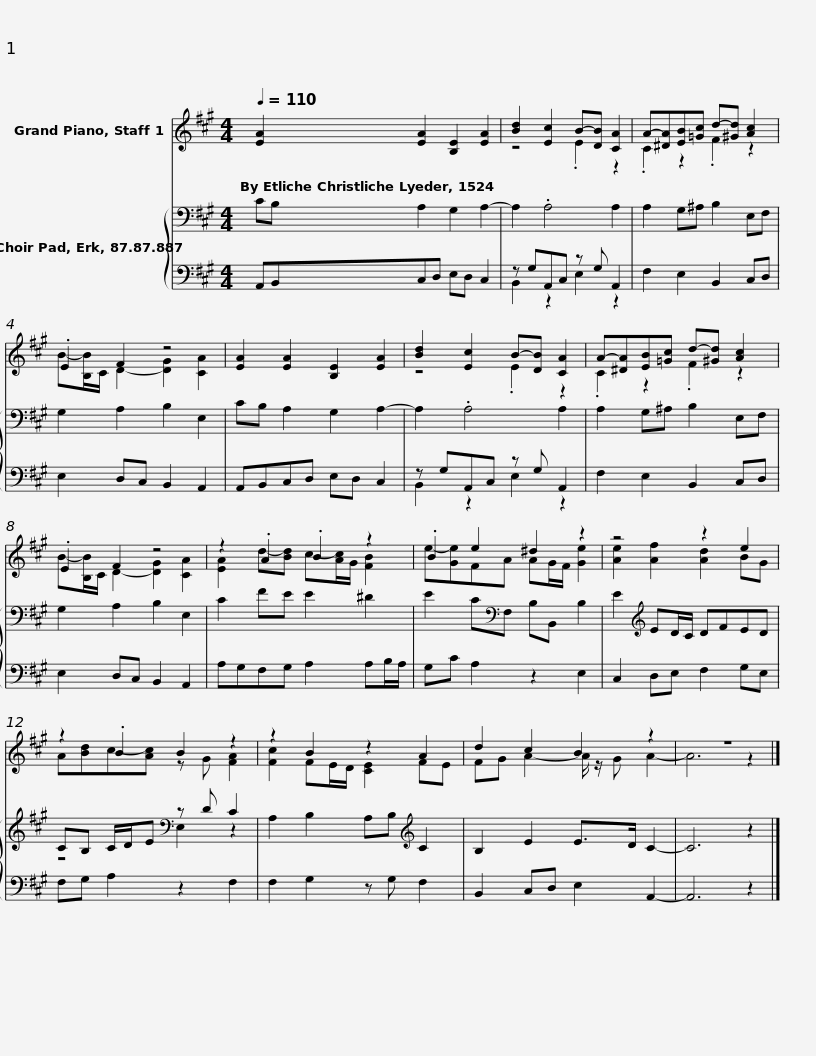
X:1
%%score ( 1 2 ) { ( 3 6 ) | ( 4 5 ) }
L:1/8
Q:1/4=110
M:4/4
I:linebreak $
K:A
V:1 treble
V:2 treble
V:3 bass
V:6 bass
V:4 bass
V:5 bass
V:1
 [EA]2 [EA]2 [B,E]2 [EA]2 | [Bd]2 [Ec]2 B-[DB] [CA]2 | A-[^DA][EB][=Gc] d-[^Gd] [Ac]2 |$ .E2 F2 z4 | [EA]2 [EA]2 [B,E]2 [EA]2 | %5
 [Bd]2 [Ec]2 B-[DB] [CA]2 | A-[^DA][EB][=Gc] d-[^Gd] [Ac]2 | .E2 F2 z4 |$ z2 .A2 .B2 z2 | .B2 e2 ^d2 z2 | %10
 z4 z2 e2 |$ z2 .B2 B2 z2 | z2 B2 z2 A2 | d2 c2 B2 z2 | z8 |] %15
V:2
 x8 | z4 .E2 z2 | .C2 z2 .F2 z2 |$ B-[B,B]/C/ D2- [DG]2 [CA]2 | x8 | %5
 z4 .E2 z2 | .C2 z2 .F2 z2 | B-[B,B]/C/ D2- [DG]2 [CA]2 |$ [EA]2 d-[Bd] c-[Ac]/G/ [FB]2 | e-[Ge]FA AG/F/ [Ge]2 | %10
 [Ae]2 [Af]2 [Ad]2 BG |$ A[Bd]c-[Ac] z G [FA]2 | [Fc]2 FE/D/ [CE]2 FE | FG A2- A/ z/ G A2- | A6 z2 |] %15
V:3
 CB, A,2 G,2 A,2- | A,2 .A,4 A,2 | A,2 G,^A, B,2 E,F, |$ G,2 A,2 B,2 E,2 | CB, A,2 G,2 A,2- | %5
 A,2 .A,4 A,2 | A,2 G,^A, B,2 E,F, | G,2 A,2 B,2 E,2 |$ C2 FE E2 ^D2 | E2 C[K:bass]F, B,B,, B,2 | %10
 E2[K:treble] ED/C/ DFED |$ CB, C/D/E[K:bass] z D C2 | A,2 B,2 A,B,[K:treble] C2 | B,2 E2 E>D C2- | C6 z2 |] %15
V:4
 A,,B,,C,D, E,D, C,2 | z G,A,,C, z G, A,,2 | F,2 E,2 B,,2 C,D, |$ E,2 D,C, B,,2 A,,2 | A,,B,,C,D, E,D, C,2 | %5
 z G,A,,C, z G, A,,2 | F,2 E,2 B,,2 C,D, | E,2 D,C, B,,2 A,,2 |$ A,G,F,G, A,2 A,B,/A,/ | G,C A,2 z2 E,2 | %10
 C,2 D,E, F,2 G,E, |$ F,G, A,2 z2 F,2 | F,2 G,2 z G, F,2 | B,,2 C,D, E,2 A,,2- | A,,6 z2 |] %15
V:5
 x8 | B,,2 z2 E,2 z2 | x8 |$ x8 | x8 | %5
 B,,2 z2 E,2 z2 | x8 | x8 |$ x8 | x8 | %10
 x8 |$ x8 | x8 | x8 | x8 |] %15
V:6
 x8 | x8 | x8 |$ x8 | x8 | %5
 x8 | x8 | x8 |$ x8 | x3[K:bass] x5 | %10
 x2[K:treble] x6 |$ z4[K:bass] E,2 z2 | x6[K:treble] x2 | x8 | x8 |] %15
